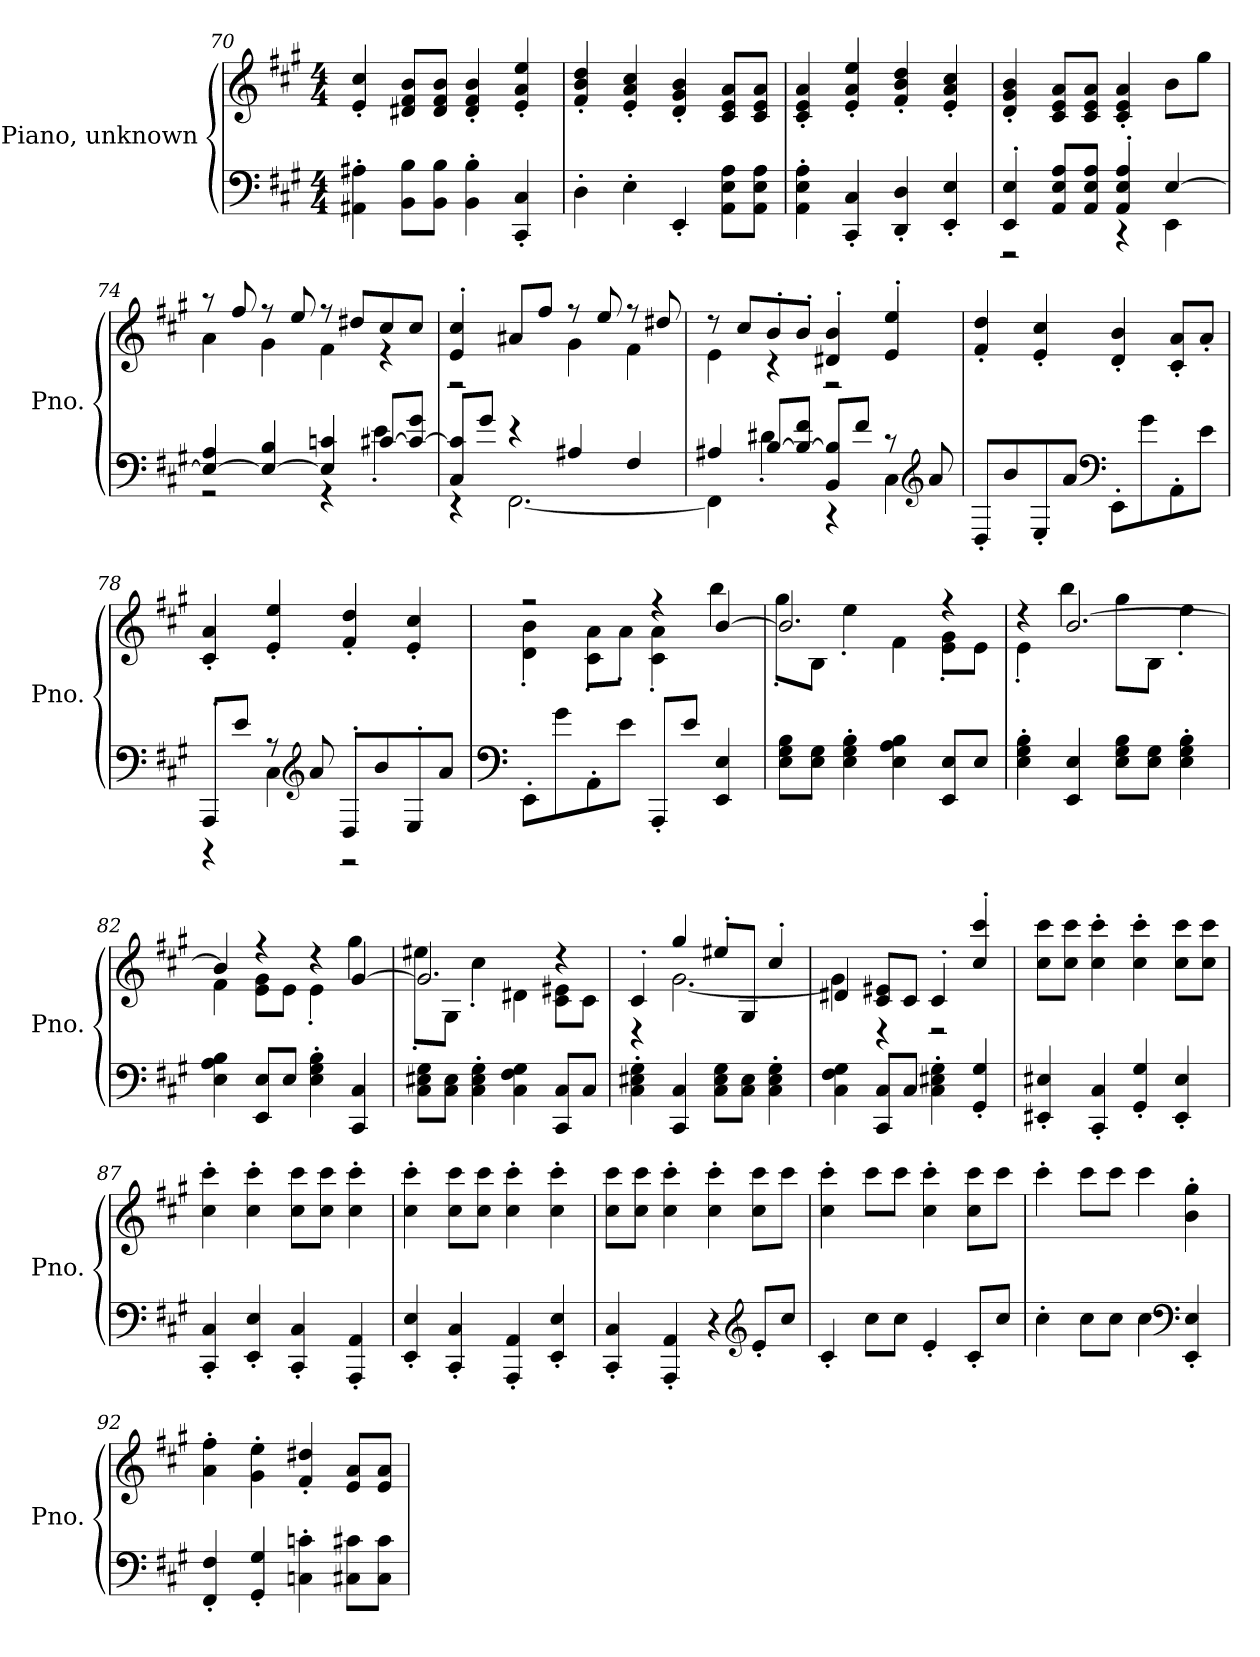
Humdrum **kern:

**kern	**kern
*part1	*part1
*staff2	*staff1
*I"Piano, unknown	*
*I'Pno.	*
*clefF4	*clefG2
*k[f#c#g#]	*k[f#c#g#]
*M4/4	*M4/4
=70	=70
4AA#X\' 4A#X\'	4e/' 4cc#/'
8BB\ 8B\L	8d#X/ 8f#/ 8b/L
8BB\ 8B\J	8d#/ 8f#/ 8b/J
4BB\' 4B\'	4d#/' 4f#/' 4b/'
4CC#/' 4C#/'	4e/' 4a/' 4ee/'
=71	=71
4D'\	4f#/' 4b/' 4dd/'
4E'\	4e/' 4a/' 4cc#/'
4EE'/	4d/' 4g#/' 4b/'
8AA\ 8E\ 8A\L	8c#/ 8e/ 8a/L
8AA\ 8E\ 8A\J	8c#/ 8e/ 8a/J
=72	=72
4AA\' 4E\' 4A\'	4c#/' 4e/' 4a/'
4CC#/' 4C#/'	4e/' 4a/' 4ee/'
4DD/' 4D/'	4f#/' 4b/' 4dd/'
4EE/' 4E/'	4e/' 4a/' 4cc#/'
=73	=73
*^	*
4EE/' 4E/'	2r	4d/' 4g#/' 4b/'
8AA/ 8E/ 8A/L	.	8c#/ 8e/ 8a/L
8AA/ 8E/ 8A/J	.	8c#/ 8e/ 8a/J
4AA/' 4E/' 4A/'	4r	4c#/' 4e/' 4a/'
[4E/	4EE\	8b\L
.	.	8gg#\J
!!LO:PB:g=z
=74	=74	=74
*	*	*^
4E/_ 4A/	2r	8r	4a\
.	.	8ff#/	.
4E/_ 4B/	.	8r	4g#\
.	.	8ee/	.
4E/] 4cn/	4r	8r	4f#\
.	.	8dd#X/L	.
[8c#X/L	4e'\	8cc#/	4r
8c#/_ 8g#/J	.	8cc#/J	.
=75	=75	=75	=75
8C#/ 8c#/]L	4r	4e/' 4cc#/'	2r
8g#/J	.	.	.
4r	[2.FF#\	8a#X/L	.
.	.	8ff#/J	.
4A#X/	.	8r	4g#\
.	.	8ee/	.
4F#/	.	8r	4f#\
.	.	8dd#X/	.
=76	=76	=76	=76
4A#X/	4FF#\]	8r	4e\
.	.	8cc#/L	.
[8B/L	4d#X'\	8b'/	4r
8B/_ 8f#/J	.	8b'/J	.
8BB/ 8B/]L	4r	4d#X/' 4b/'	2r
8f#/J	.	.	.
8r	4C#\	4e/' 4ee/'	.
*clefG2	*	*	*
8a/	.	.	.
*v	*v	*	*
*	*v	*v
!!LO:LB:g=z
=77	=77
8D'/L	4f#/' 4dd/'
8b/	.
8E'/	4e/' 4cc#/'
8a/J	.
*clefF4	*
8EE'\L	4d/' 4b/'
8g#\	.
8AA'\	8c#/' 8a/'L
8e\J	8a'/J
=78	=78
*^	*
8AAA'/L	4r	4c#/' 4a/'
8e/J	.	.
8r	4C#\	4e/' 4ee/'
*clefG2	*	*
8a/	.	.
8D'/L	2r	4f#/' 4dd/'
8b/	.	.
8E'/	.	4e/' 4cc#/'
8a/J	.	.
*v	*v	*
=79	=79
*clefF4	*
*	*^
8EE'\L	2r	4d\' 4b\'
8g#\	.	.
8AA'\	.	8c#\' 8a\'L
8e\J	.	8a'\J
8AAA'/L	4r	4c#\' 4a\'
8e/J	.	.
4EE/ 4E/	[4b/	4bb\
=80	=80	=80
8E\ 8G#\ 8B\L	2.b/]	8gg#'\L
8E\ 8G#\J	.	8B\J
4E\' 4G#\' 4B\'	.	4ee'\
4E\ 4A\ 4B\	.	4f#\
8EE/ 8E/L	4r	8e\' 8g#\'L
8E/J	.	8e\J
!!LO:LB:g=z	!!
=81	=81	=81
4E\' 4G#\' 4B\'	4r	4e'\
4EE/ 4E/	[2.b/	4bb\
8E\ 8G#\ 8B\L	.	8gg#\L
8E\ 8G#\J	.	8B\J
4E\' 4G#\' 4B\'	.	4ee'\
=82	=82	=82
4E\ 4A\ 4B\	4b/]	4f#\
8EE/ 8E/L	4r	8e\ 8g#\L
8E/J	.	8e\J
4E\' 4G#\' 4B\'	4r	4e'\
4CC#/ 4C#/	[4g#/	4gg#\
=83	=83	=83
8C#\ 8E#X\ 8G#\L	2.g#/]	8ee#X'\L
8C#\ 8E#\J	.	8G#\J
4C#\' 4E#\' 4G#\'	.	4cc#'\
4C#\ 4F#\ 4G#\	.	4d#X\
8CC#/ 8C#/L	4r	8c#\ 8e#X\L
8C#/J	.	8c#\J
=84	=84	=84
4C#\' 4E#X\' 4G#\'	4c#'/	4r
4CC#/ 4C#/	4gg#/	[2.g#\
8C#\ 8E#\ 8G#\L	8ee#X'/L	.
8C#\ 8E#\J	8G#/J	.
4C#\' 4E#\' 4G#\'	4cc#'/	.
=85	=85	=85
4C#\ 4F#\ 4G#\	4d#X/	4g#\]
8CC#/ 8C#/L	8c#/ 8e#X/L	4r
8C#/J	8c#/J	.
4C#\' 4E#X\' 4G#\'	4c#'/	2r
4GG#/' 4G#/'	4cc#/' 4ccc#/'	.
*	*v	*v
!!LO:LB:g=z
=86	=86
4EE#X/' 4E#X/'	8cc#\ 8ccc#\L
.	8cc#\ 8ccc#\J
4CC#/' 4C#/'	4cc#\' 4ccc#\'
4GG#/' 4G#/'	4cc#\' 4ccc#\'
4EE#/' 4E#/'	8cc#\ 8ccc#\L
.	8cc#\ 8ccc#\J
=87	=87
4CC#/' 4C#/'	4cc#\' 4ccc#\'
4EE/' 4E/'	4cc#\' 4ccc#\'
4CC#/' 4C#/'	8cc#\ 8ccc#\L
.	8cc#\ 8ccc#\J
4AAA/' 4AA/'	4cc#\' 4ccc#\'
=88	=88
4EE/' 4E/'	4cc#\' 4ccc#\'
4CC#/' 4C#/'	8cc#\ 8ccc#\L
.	8cc#\ 8ccc#\J
4AAA/' 4AA/'	4cc#\' 4ccc#\'
4EE/' 4E/'	4cc#\' 4ccc#\'
=89	=89
4CC#/' 4C#/'	8cc#\ 8ccc#\L
.	8cc#\ 8ccc#\J
4AAA/' 4AA/'	4cc#\' 4ccc#\'
4r	4cc#\' 4ccc#\'
*clefG2	*
8e'/L	8cc#\ 8ccc#\L
8cc#/J	8ccc#\J
=90	=90
4c#'/	4cc#\' 4ccc#\'
8cc#\L	8ccc#\L
8cc#\J	8ccc#\J
4e'/	4cc#\' 4ccc#\'
8c#'/L	8cc#\ 8ccc#\L
8cc#/J	8ccc#\J
!!LO:LB:g=z
=91	=91
4cc#'\	4ccc#'\
8cc#\L	8ccc#\L
8cc#\J	8ccc#\J
4cc#\	4ccc#\
*clefF4	*
4EE/' 4E/'	4b\' 4gg#\'
=92	=92
4FF#/' 4F#/'	4a\' 4ff#\'
4GG#/' 4G#/'	4g#\' 4ee\'
4Cn\' 4cn\'	4f#/' 4dd#X/'
8C#X\ 8c#X\L	8e/ 8a/L
8C#\ 8c#\J	8e/ 8a/J
=	=
*-	*-
